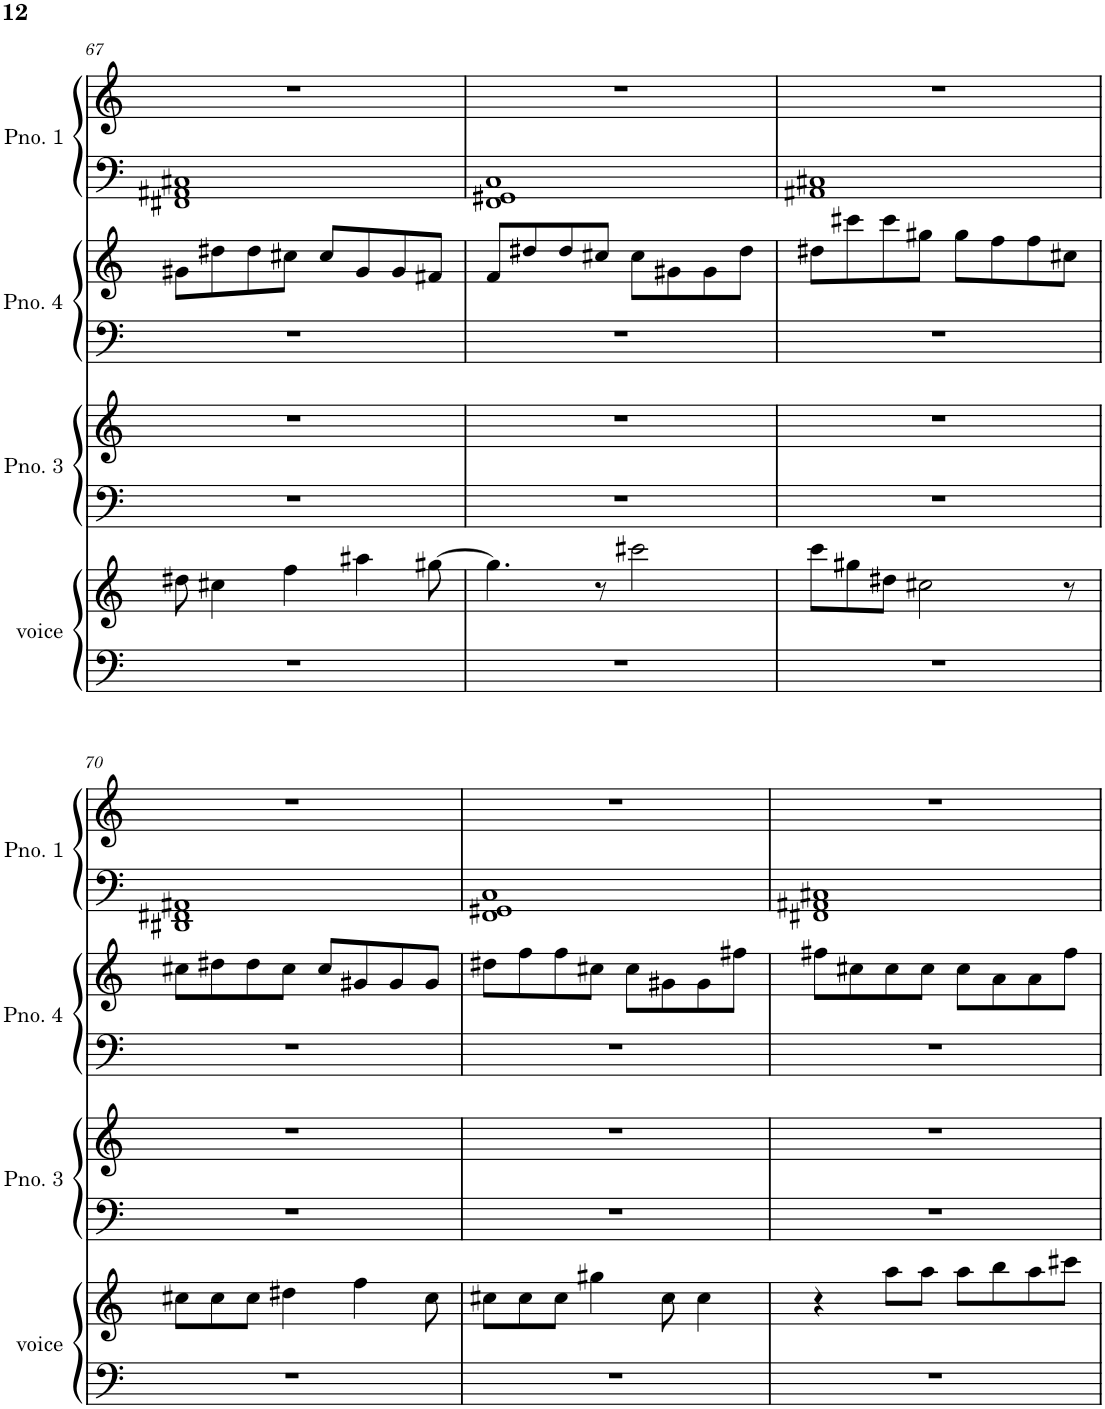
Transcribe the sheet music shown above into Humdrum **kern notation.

**kern	**kern	**kern	**kern	**kern	**kern	**kern	**kern
*part4	*part4	*part3	*part3	*part2	*part2	*part1	*part1
*staff8	*staff7	*staff6	*staff5	*staff4	*staff3	*staff2	*staff1
*I"voice	*	*I"Piano 3	*	*I"Piano 4	*	*I"Piano 1	*
*I'voice	*	*I'Pno. 3	*	*I'Pno. 4	*	*I'Pno. 1	*
!!LO:PB:g=z
*clefF4	*clefG2	*clefF4	*clefG2	*clefF4	*clefG2	*clefF4	*clefG2
*k[]	*k[]	*k[]	*k[]	*k[]	*k[]	*k[]	*k[]
*M4/4	*M4/4	*M4/4	*M4/4	*M4/4	*M4/4	*M4/4	*M4/4
=67	=67	=67	=67	=67	=67	=67	=67
1r	8dd#X\	1r	1r	1r	8g#X\L	1FF#X 1AA#X 1C#X	1r
.	4cc#X\	.	.	.	8dd#X\	.	.
.	.	.	.	.	8dd#\	.	.
.	4ff\	.	.	.	8cc#X\J	.	.
.	.	.	.	.	8cc#/L	.	.
.	4aa#X\	.	.	.	8g#/	.	.
.	.	.	.	.	8g#/	.	.
.	[8gg#X\	.	.	.	8f#X/J	.	.
=68	=68	=68	=68	=68	=68	=68	=68
1r	4.gg#\]	1r	1r	1r	8f/L	1FF 1GG#X 1C	1r
.	.	.	.	.	8dd#X/	.	.
.	.	.	.	.	8dd#/	.	.
.	8r	.	.	.	8cc#X/J	.	.
.	2ccc#X\	.	.	.	8cc#\L	.	.
.	.	.	.	.	8g#X\	.	.
.	.	.	.	.	8g#\	.	.
.	.	.	.	.	8dd#\J	.	.
=69	=69	=69	=69	=69	=69	=69	=69
1r	8ccc\L	1r	1r	1r	8dd#X\L	1AA#X 1C#X	1r
.	8gg#X\	.	.	.	8ccc#X\	.	.
.	8dd#X\J	.	.	.	8ccc#\	.	.
.	2cc#X\	.	.	.	8gg#X\J	.	.
.	.	.	.	.	8gg#\L	.	.
.	.	.	.	.	8ff\	.	.
.	.	.	.	.	8ff\	.	.
.	8r	.	.	.	8cc#X\J	.	.
!!LO:LB:g=z
=70	=70	=70	=70	=70	=70	=70	=70
1r	8cc#X\L	1r	1r	1r	8cc#X\L	1DD#X 1FF#X 1AA#X	1r
.	8cc#\	.	.	.	8dd#X\	.	.
.	8cc#\J	.	.	.	8dd#\	.	.
.	4dd#X\	.	.	.	8cc#\J	.	.
.	.	.	.	.	8cc#/L	.	.
.	4ff\	.	.	.	8g#X/	.	.
.	.	.	.	.	8g#/	.	.
.	8cc#\	.	.	.	8g#/J	.	.
=71	=71	=71	=71	=71	=71	=71	=71
1r	8cc#X\L	1r	1r	1r	8dd#X\L	1FF 1GG#X 1C	1r
.	8cc#\	.	.	.	8ff\	.	.
.	8cc#\J	.	.	.	8ff\	.	.
.	4gg#X\	.	.	.	8cc#X\J	.	.
.	.	.	.	.	8cc#\L	.	.
.	8cc#\	.	.	.	8g#X\	.	.
.	4cc#\	.	.	.	8g#\	.	.
.	.	.	.	.	8ff#X\J	.	.
=72	=72	=72	=72	=72	=72	=72	=72
1r	4r	1r	1r	1r	8ff#X\L	1FF#X 1AA#X 1C#X	1r
.	.	.	.	.	8cc#X\	.	.
.	8aa\L	.	.	.	8cc#\	.	.
.	8aa\J	.	.	.	8cc#\J	.	.
.	8aa\L	.	.	.	8cc#\L	.	.
.	8bb\	.	.	.	8a\	.	.
.	8aa\	.	.	.	8a\	.	.
.	8ccc#X\J	.	.	.	8ff#\J	.	.
=	=	=	=	=	=	=	=
*-	*-	*-	*-	*-	*-	*-	*-
